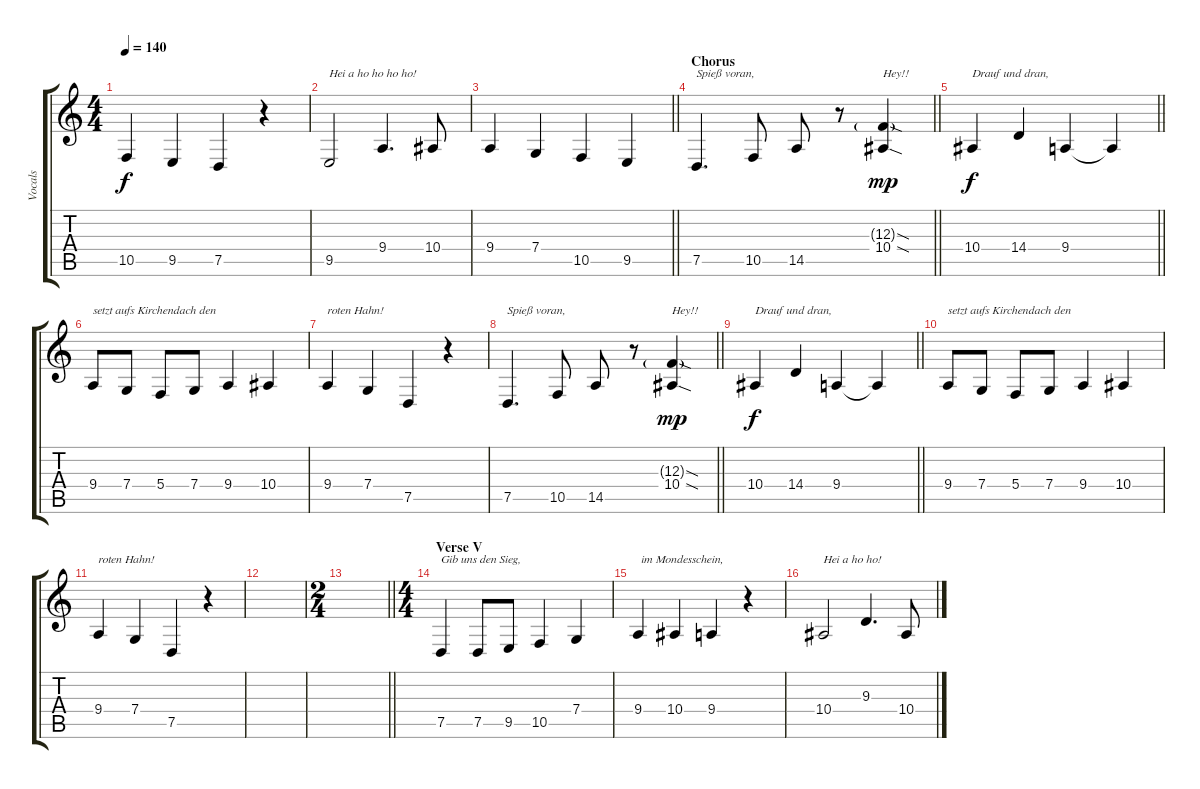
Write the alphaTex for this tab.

\track ("Vocals" "Vocals") {mute instrument tenorsax}
\staff {score tabs}
\tuning (D4 A3 F3 C3 G2 D2) {hide}
\ts (4 4)
\tempo 140
\clef g2
\ks c
10.5.4{dy f} 9.5.4 7.5.4 r.4 |
9.5.2{txt "Hei a ho ho ho ho! "} 9.4.4{d} 10.4.8 |
\barLineRight lightlight
9.4.4 7.4.4 10.5.4 9.5.4 |
\section ("" "Chorus")
\barLineRight lightlight
7.5.4{d txt "Spieß voran,"} 10.5.8 14.5.8 r.8 (12.3{sod g} 10.4{sod}).4{txt "Hey!!" dy mp} |
\barLineRight lightlight
10.4.4{txt "Drauf und dran, " dy f} 14.4.4 9.4.4 9.4{t}.4 |
9.4.8{txt "setzt aufs Kirchendach den"} 7.4.8 5.4.8 7.4.8 9.4.4 10.4.4 |
9.4.4{txt "roten Hahn!"} 7.4.4 7.5.4 r.4 |
\barLineRight lightlight
7.5.4{d txt "Spieß voran,"} 10.5.8 14.5.8 r.8 (12.3{sod g} 10.4{sod}).4{txt "Hey!!" dy mp} |
\barLineRight lightlight
10.4.4{txt "Drauf und dran, " dy f} 14.4.4 9.4.4 9.4{t}.4 |
9.4.8{txt "setzt aufs Kirchendach den"} 7.4.8 5.4.8 7.4.8 9.4.4 10.4.4 |
9.4.4{txt "roten Hahn!"} 7.4.4 7.5.4 r.4 |
|
\ts (2 4)
\barLineRight lightlight
|
\ts (4 4)
\section ("" "Verse V")
7.5.4{txt "Gib uns den Sieg,"} 7.5.8 9.5.8 10.5.4 7.4.4 |
9.4.4{txt " im Mondesschein,"} 10.4.4 9.4.4 r.4 |
10.4.2{txt "Hei a ho ho!"} 9.3.4{d} 10.4.8
